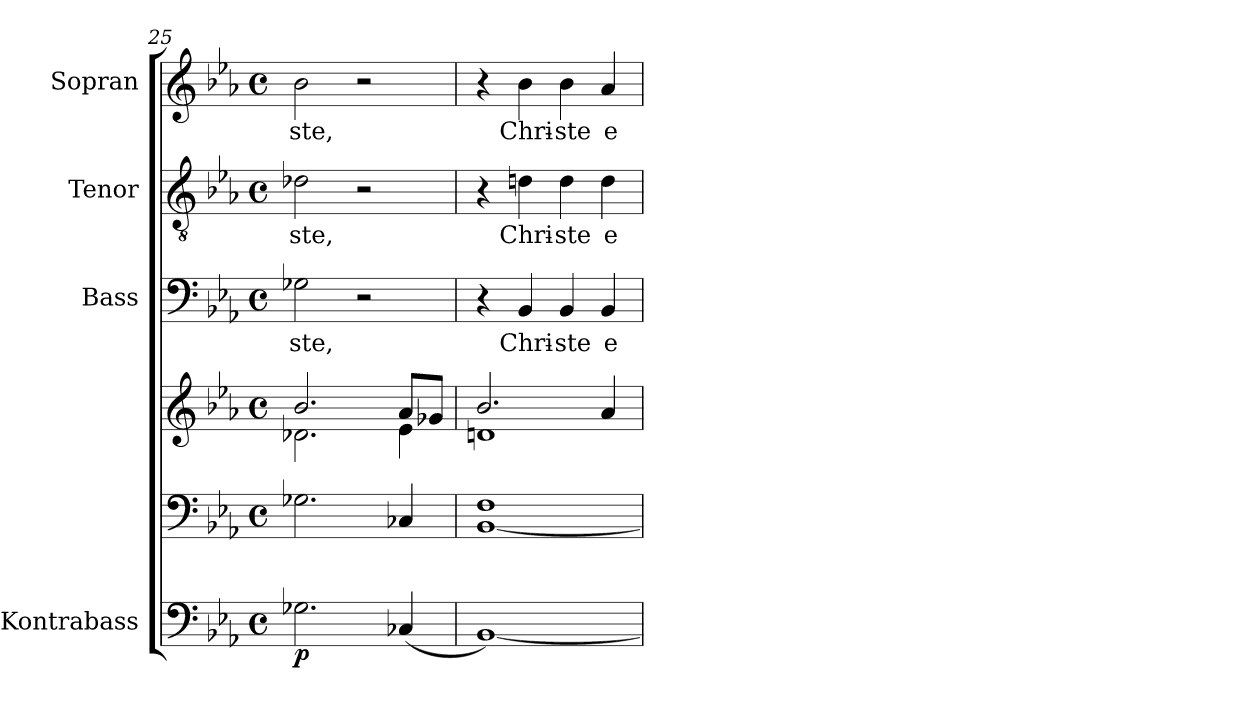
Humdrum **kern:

**kern	**dynam	**kern	**kern	**kern	**text	**kern	**text	**kern	**text
*part5	*part5	*part4	*part4	*part3	*part3	*part2	*part2	*part1	*part1
*staff6	*staff6	*staff5	*staff4	*staff3	*staff3	*staff2	*staff2	*staff1	*staff1
*I"Kontrabass	*	*	*	*I"Bass	*	*I"Tenor	*	*I"Sopran	*
*I'Kb.	*	*	*	*I'B.	*	*I'T.	*	*I'S.	*
*clefF4	*	*clefF4	*clefG2	*clefF4	*	*clefGv2	*	*clefG2	*
*ITrd7c12	*	*	*	*	*	*	*	*	*
*k[b-e-a-]	*	*k[b-e-a-]	*k[b-e-a-]	*k[b-e-a-]	*	*k[b-e-a-]	*	*k[b-e-a-]	*
*E-:	*	*E-:	*E-:	*E-:	*	*E-:	*	*E-:	*
*M4/4	*	*M4/4	*M4/4	*M4/4	*	*M4/4	*	*M4/4	*
*met(c)	*	*met(c)	*met(c)	*met(c)	*	*met(c)	*	*met(c)	*
=25	=25	=25	=25	=25	=25	=25	=25	=25	=25
*	*	*	*^	*	*	*	*	*	*
!	!LO:DY:b	!	!	!	!	!LO:LY:b	!	!LO:LY:b	!	!LO:LY:b
2.GG-X\	p	2.G-X\	2.b-/	2.d-X\	2G-X\	-ste,	2d-X\	-ste,	2b-\	-ste,
.	.	.	.	.	2r	.	2r	.	2r	.
(<4CC-X/	.	4C-X/	8a-/L	4e-\	.	.	.	.	.	.
.	.	.	8g-X/J	.	.	.	.	.	.	.
=26	=26	=26	=26	=26	=26	=26	=26	=26	=26	=26
[1BBB-)	.	[<1BB- 1F	2.b-/	1dn	4r	.	4r	.	4r	.
!	!	!	!	!	!	!LO:LY:b	!	!LO:LY:b	!	!LO:LY:b
.	.	.	.	.	4BB-/	Chri-	4dn\	Chri-	4b-\	Chri-
!	!	!	!	!	!	!LO:LY:b	!	!LO:LY:b	!	!LO:LY:b
.	.	.	.	.	4BB-/	-ste	4d\	-ste	4b-\	-ste
!	!	!	!	!	!	!LO:LY:b	!	!LO:LY:b	!	!LO:LY:b
.	.	.	4a-/	.	4BB-/	e-	4d\	e-	4a-/	e-
*	*	*	*v	*v	*	*	*	*	*	*
=	=	=	=	=	=	=	=	=	=
*-	*-	*-	*-	*-	*-	*-	*-	*-	*-
